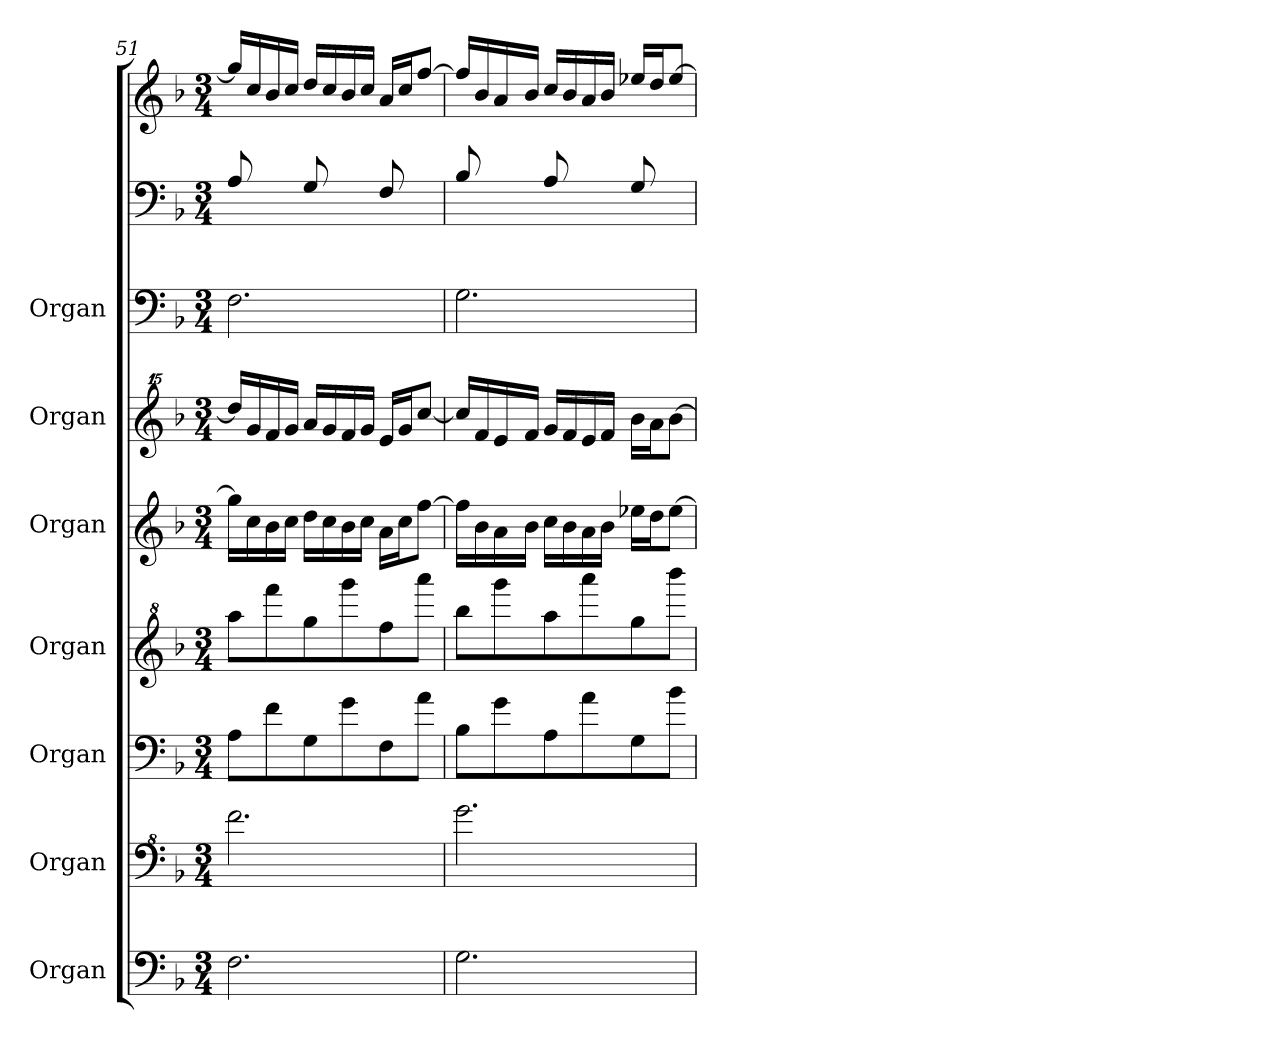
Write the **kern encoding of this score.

**kern	**kern	**kern	**kern	**kern	**kern	**kern	**kern	**kern
*part7	*part6	*part5	*part4	*part3	*part2	*part1	*part1	*part1
*staff9	*staff8	*staff7	*staff6	*staff5	*staff4	*staff3	*staff2	*staff1
*I"Organ	*I"Organ	*I"Organ	*I"Organ	*I"Organ	*I"Organ	*I"Organ	*	*
*	*I'Org.	*	*	*	*	*	*	*
*clefF4	*clefF^4	*clefF4	*clefG^2	*clefG2	*clefG^^2	*clefF4	*clefF4	*clefG2
*k[b-]	*k[b-]	*k[b-]	*k[b-]	*k[b-]	*k[b-]	*k[b-]	*k[b-]	*k[b-]
*M3/4	*M3/4	*M3/4	*M3/4	*M3/4	*M3/4	*M3/4	*M3/4	*M3/4
=51	=51	=51	=51	=51	=51	=51	=51	=51
*	*	*	*	*	*	*	*^	*^
2.F\	2.ff\	8A\L	8aaa\L	16gg\LL]	16dddd\LL]	2.F\	8A/L	2.ryy	16gg/LL]	8ryy
.	.	.	.	16cc\	16ggg/	.	.	.	16cc/	.
.	.	8f\	8ffff\	16b-\	16fff/	.	8ryy	.	16b-/	8f\
.	.	.	.	16cc\JJ	16ggg/JJ	.	.	.	16cc/JJ	.
.	.	8G\	8ggg\	16dd\LL	16aaa/LL	.	8G/	.	16dd/LL	8ryy
.	.	.	.	16cc\	16ggg/	.	.	.	16cc/	.
.	.	8g\	8gggg\	16b-\	16fff/	.	8ryy	.	16b-/	8g\
.	.	.	.	16cc\JJ	16ggg/JJ	.	.	.	16cc/JJ	.
.	.	8F\	8fff\	16a/LL	16eee/LL	.	8F/	.	16a/LL	8ryy
.	.	.	.	16cc\J	16ggg/J	.	.	.	16cc/J	.
.	.	8a\J	8aaaa\J	[8ff\J	[8cccc\J	.	8ryy	.	[8ff/J	8a\J
=52	=52	=52	=52	=52	=52	=52	=52	=52	=52	=52
2.G\	2.gg\	8B-\L	8bbb-\L	16ff\LL]	16cccc\LL]	2.G\	8B-/L	2.ryy	16ff/LL]	8ryy
.	.	.	.	16b-\	16fff/	.	.	.	16b-/	.
.	.	8g\	8gggg\	16a/	16eee/	.	8ryy	.	16a/	8g\
.	.	.	.	16b-\JJ	16fff/JJ	.	.	.	16b-/JJ	.
.	.	8A\	8aaa\	16cc\LL	16ggg/LL	.	8A/	.	16cc/LL	8ryy
.	.	.	.	16b-\	16fff/	.	.	.	16b-/	.
.	.	8a\	8aaaa\	16a/	16eee/	.	8ryy	.	16a/	8a\
.	.	.	.	16b-\JJ	16fff/JJ	.	.	.	16b-/JJ	.
.	.	8G\	8ggg\	16ee-X\LL	16bbb-\LL	.	8G/	.	16ee-X/LL	8ryy
.	.	.	.	16dd\J	16aaa/J	.	.	.	16dd/J	.
.	.	8b-\J	8bbbb-\J	[8ee-\J	[8bbb-\J	.	8ryy	.	[8ee-/J	8b-\J
*	*	*	*	*	*	*	*v	*v	*	*
*	*	*	*	*	*	*	*	*v	*v
=	=	=	=	=	=	=	=	=
*-	*-	*-	*-	*-	*-	*-	*-	*-
